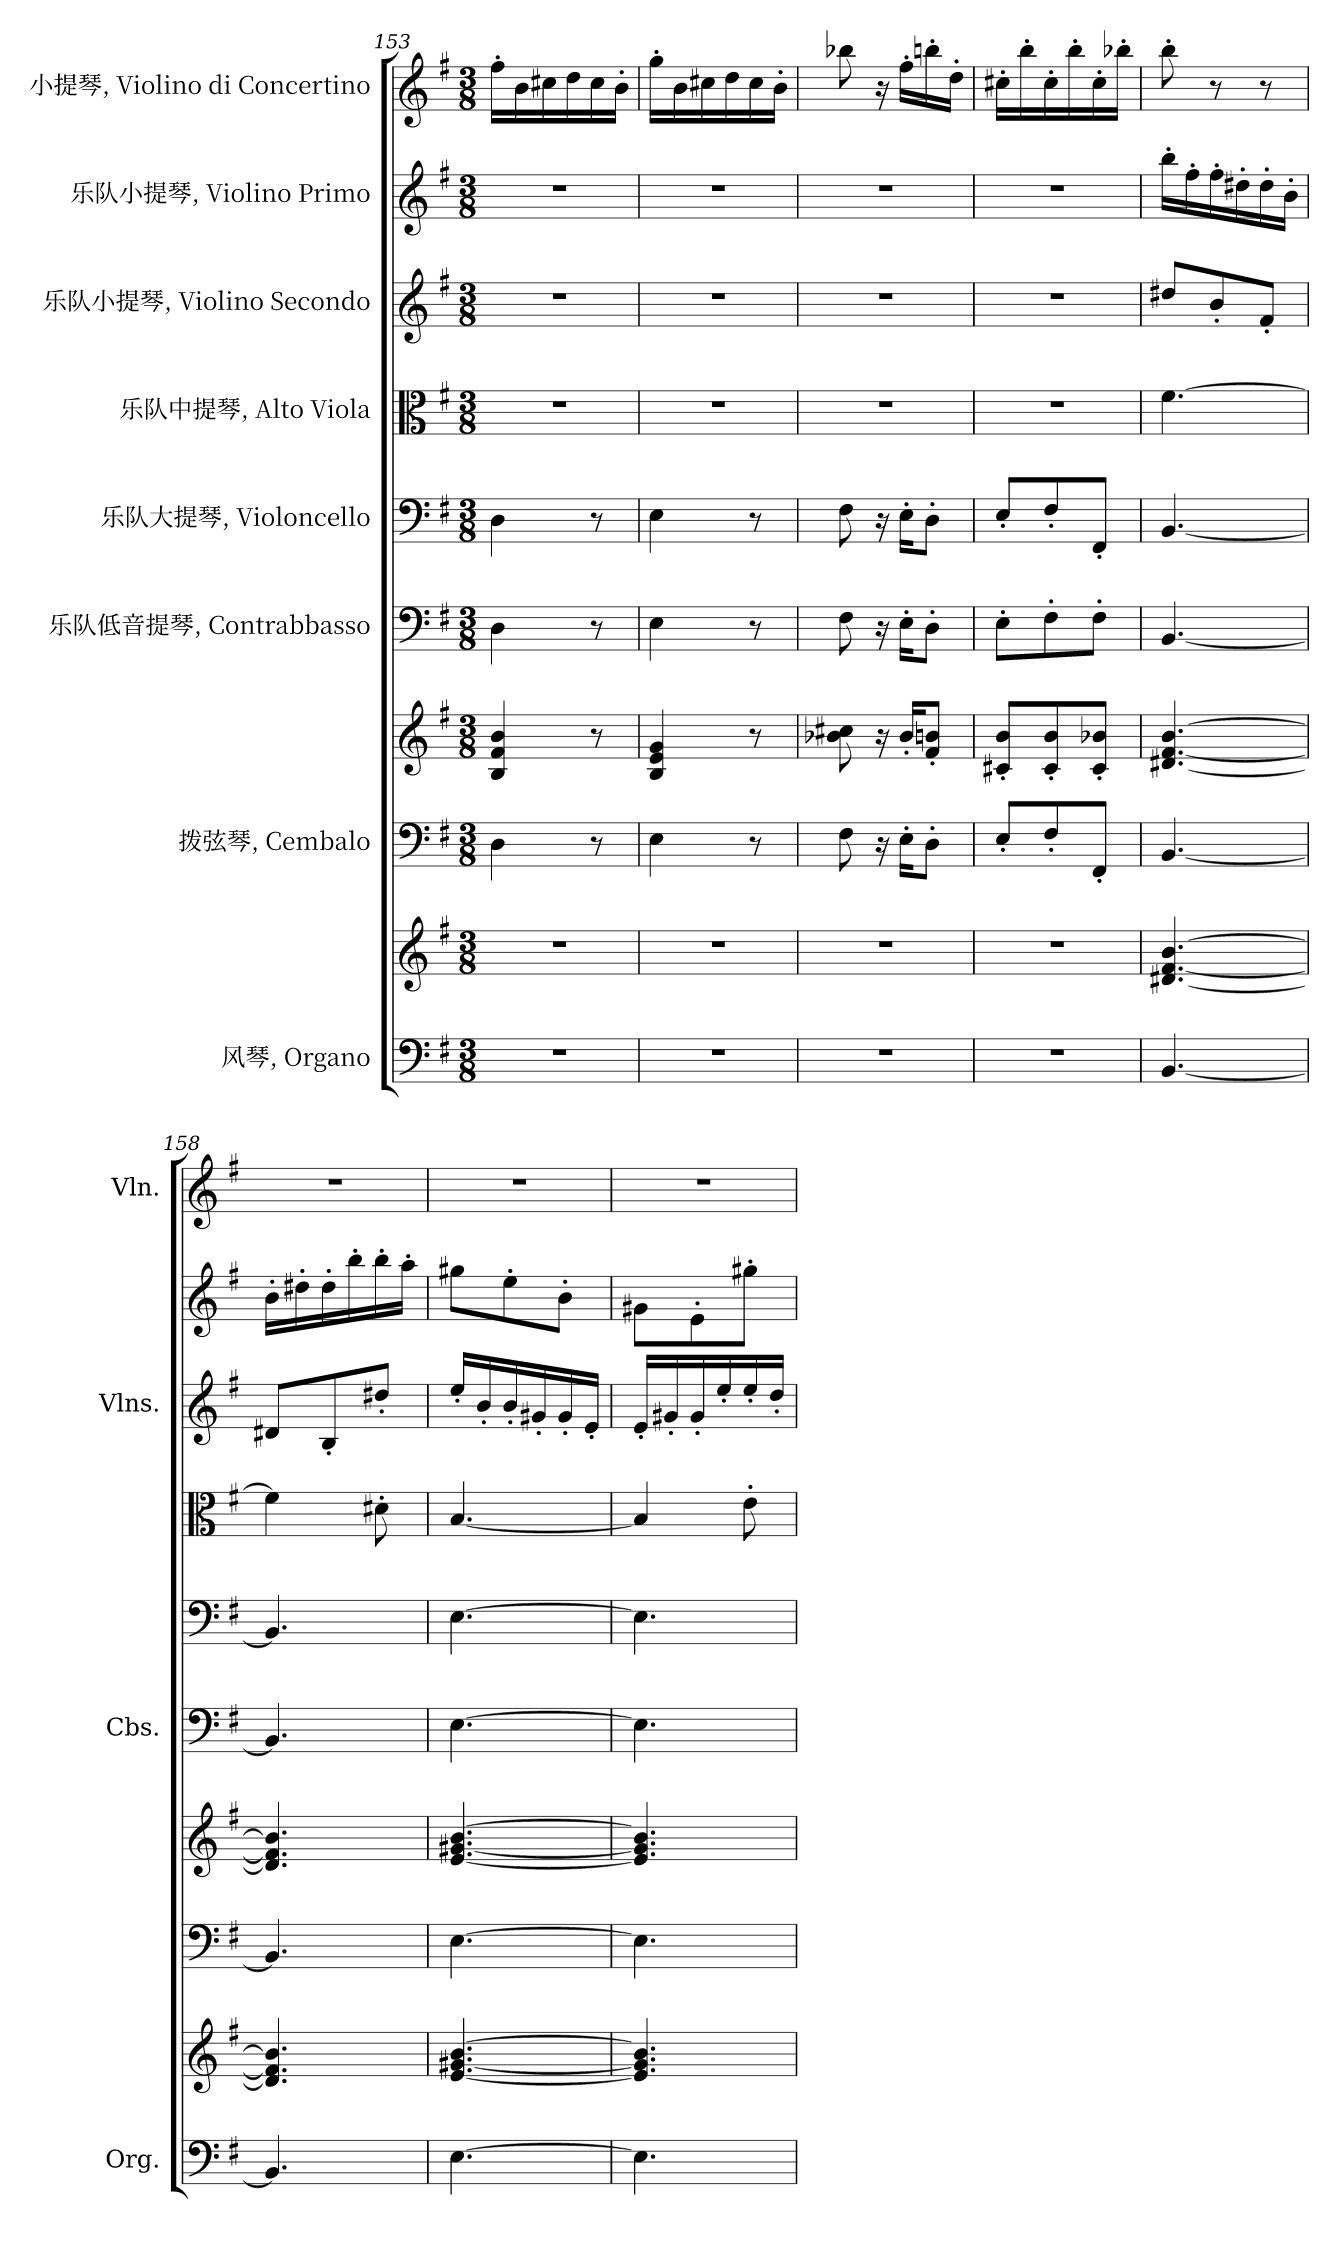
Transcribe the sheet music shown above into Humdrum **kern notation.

**kern	**kern	**kern	**kern	**kern	**kern	**kern	**kern	**kern	**kern
*part8	*part8	*part7	*part7	*part6	*part5	*part4	*part3	*part2	*part1
*staff10	*staff9	*staff8	*staff7	*staff6	*staff5	*staff4	*staff3	*staff2	*staff1
*I"风琴, Organo	*	*I"拨弦琴, Cembalo	*	*I"乐队低音提琴, Contrabbasso	*I"乐队大提琴, Violoncello	*I"乐队中提琴, Alto Viola	*I"乐队小提琴, Violino Secondo	*I"乐队小提琴, Violino Primo	*I"小提琴, Violino di Concertino
*I'Org.	*	*	*	*I'Cbs.	*	*	*I'Vlns.	*	*I'Vln.
*clefF4	*clefG2	*clefF4	*clefG2	*clefF4	*clefF4	*clefC3	*clefG2	*clefG2	*clefG2
*	*	*	*	*ITrd7c12	*	*	*	*	*
*k[f#]	*k[f#]	*k[f#]	*k[f#]	*k[f#]	*k[f#]	*k[f#]	*k[f#]	*k[f#]	*k[f#]
*M3/8	*M3/8	*M3/8	*M3/8	*M3/8	*M3/8	*M3/8	*M3/8	*M3/8	*M3/8
=153	=153	=153	=153	=153	=153	=153	=153	=153	=153
4.r	4.r	4D\	4B/ 4f#/ 4b/	4DD\	4D\	4.r	4.r	4.r	16ff#'\LL
.	.	.	.	.	.	.	.	.	16b\
.	.	.	.	.	.	.	.	.	16cc#X\
.	.	.	.	.	.	.	.	.	16dd\
.	.	8r	8r	8r	8r	.	.	.	16cc#\
.	.	.	.	.	.	.	.	.	16b'\JJ
=154	=154	=154	=154	=154	=154	=154	=154	=154	=154
4.r	4.r	4E\	4B/ 4e/ 4g/	4EE\	4E\	4.r	4.r	4.r	16gg'\LL
.	.	.	.	.	.	.	.	.	16b\
*	*	*	*	*	*	*	*	*	*MM113
.	.	.	.	.	.	.	.	.	16cc#X\
*	*	*	*	*	*	*	*	*	*MM112
.	.	.	.	.	.	.	.	.	16dd\
*	*	*	*	*	*	*	*	*	*MM111
.	.	8r	8r	8r	8r	.	.	.	16cc#\
*	*	*	*	*	*	*	*	*	*MM98
.	.	.	.	.	.	.	.	.	16b'\JJ
=155	=155	=155	=155	=155	=155	=155	=155	=155	=155
4.r	4.r	8F#\	8b-X\ 8cc#X\	8FF#\	8F#\	4.r	4.r	4.r	8bb-X\
*	*	*	*	*	*	*	*	*	*MM114
.	.	16r	16r	16r	16r	.	.	.	16r
.	.	16E'\KL	16b-'/KL	16EE'\KL	16E'\KL	.	.	.	16ff#'\LL
.	.	8D'\J	8f#/' 8bn/'J	8DD'\J	8D'\J	.	.	.	16bbn'\
.	.	.	.	.	.	.	.	.	16dd'\JJ
!!LO:PB:g=z
=156	=156	=156	=156	=156	=156	=156	=156	=156	=156
4.r	4.r	8E'/L	8c#X/' 8b/'L	8EE'\L	8E'/L	4.r	4.r	4.r	16cc#X'\LL
.	.	.	.	.	.	.	.	.	16bb'\
.	.	8F#'/	8c#/' 8b/'	8FF#'\	8F#'/	.	.	.	16cc#'\
.	.	.	.	.	.	.	.	.	16bb'\
.	.	8FF#'/J	8c#/' 8b-X/'J	8FF#'\J	8FF#'/J	.	.	.	16cc#'\
.	.	.	.	.	.	.	.	.	16bb-X'\JJ
=157	=157	=157	=157	=157	=157	=157	=157	=157	=157
[4.BB/	[4.d#X/ [4.f#/ [4.b/	[4.BB/	[4.d#X/ [4.f#/ [4.b/	[4.BBB/	[4.BB/	[4.f#\	8dd#X/L	16bb'\LL	8bb'\
.	.	.	.	.	.	.	.	16ff#'\	.
.	.	.	.	.	.	.	8b'/	16ff#'\	8r
.	.	.	.	.	.	.	.	16dd#X'\	.
.	.	.	.	.	.	.	8f#'/J	16dd#'\	8r
.	.	.	.	.	.	.	.	16b'\JJ	.
=158	=158	=158	=158	=158	=158	=158	=158	=158	=158
4.BB/]	4.d#/] 4.f#/] 4.b/]	4.BB/]	4.d#/] 4.f#/] 4.b/]	4.BBB/]	4.BB/]	4f#\]	8d#X/L	16b'\LL	4.r
.	.	.	.	.	.	.	.	16dd#X'\	.
.	.	.	.	.	.	.	8B'/	16dd#'\	.
.	.	.	.	.	.	.	.	16bb'\	.
.	.	.	.	.	.	8d#X'\	8dd#X'/J	16bb'\	.
.	.	.	.	.	.	.	.	16aa'\JJ	.
=159	=159	=159	=159	=159	=159	=159	=159	=159	=159
[4.E\	[4.e/ [4.g#X/ [4.b/	[4.E\	[4.e/ [4.g#X/ [4.b/	[4.EE\	[4.E\	[4.B/	16ee'/LL	8gg#X\L	4.r
.	.	.	.	.	.	.	16b'/	.	.
.	.	.	.	.	.	.	16b'/	8ee'\	.
.	.	.	.	.	.	.	16g#X'/	.	.
.	.	.	.	.	.	.	16g#'/	8b'\J	.
.	.	.	.	.	.	.	16e'/JJ	.	.
=160	=160	=160	=160	=160	=160	=160	=160	=160	=160
4.E\]	4.e/] 4.g#/] 4.b/]	4.E\]	4.e/] 4.g#/] 4.b/]	4.EE\]	4.E\]	4B/]	16e'/LL	8g#X\L	4.r
.	.	.	.	.	.	.	16g#X'/	.	.
.	.	.	.	.	.	.	16g#'/	8e'\	.
.	.	.	.	.	.	.	16ee'/	.	.
.	.	.	.	.	.	8e'\	16ee'/	8gg#X'\J	.
.	.	.	.	.	.	.	16dd'/JJ	.	.
=	=	=	=	=	=	=	=	=	=
*-	*-	*-	*-	*-	*-	*-	*-	*-	*-
